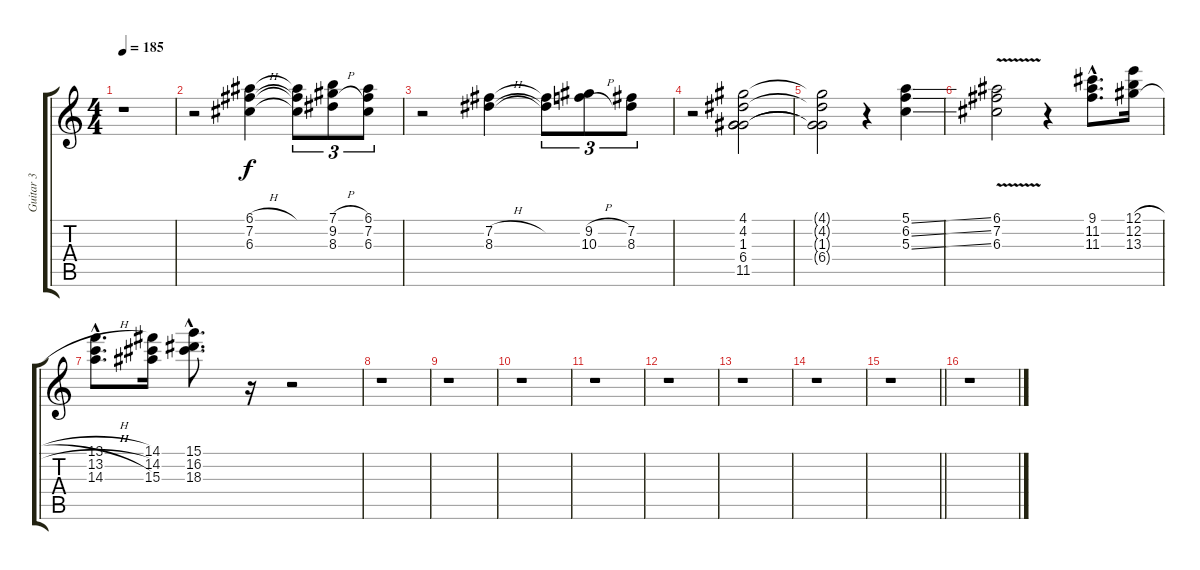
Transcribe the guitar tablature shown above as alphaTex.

\track ("Guitar 3" "Guitar 3") {instrument electricguitarjazz}
\staff {score tabs}
\tuning (E4 B3 G3 D3 A2 E2) {hide}
\ts (4 4)
\tempo 185
\clef g2
\ks c
r.1{dy ff} |
r.2{balance 16} (6.1{h} 7.2{h} 6.3).4{dy f} (6.1{t} 7.2{t} 6.3{t}).8{tu (3 2)} (7.1{h} 9.2{h} 8.3).8{tu (3 2)} (6.1 7.2 6.3).8{tu (3 2)} |
r.2 (7.2{h} 8.3{h}).4 (7.2{t} 8.3{t}).8{tu (3 2)} (9.2{h} 10.3{h}).8{tu (3 2)} (7.2 8.3).8{tu (3 2)} |
r.2 (4.1 4.2 1.3 6.4 11.5).2 |
(4.1{t} 4.2{t} 1.3{t} 6.4{t}).2 r.4 (5.1{ss} 6.2{ss} 5.3{ss}).4 |
(6.1{v} 7.2 6.3).2 r.4 (9.1{hac} 11.2{hac} 11.3{hac}).8{d} (12.1{h} 12.2{h} 13.3{h}).16 |
(13.1{h hac} 13.2{h hac} 14.3{h hac}).8{d} (14.1 14.2 15.3).16 (15.1{hac} 16.2{hac} 18.3{hac}).8{d} r.16 r.2 |
r.1 |
r.1 |
r.1 |
r.1 |
r.1 |
r.1 |
r.1 |
\barLineRight lightlight
r.1 |
r.1
